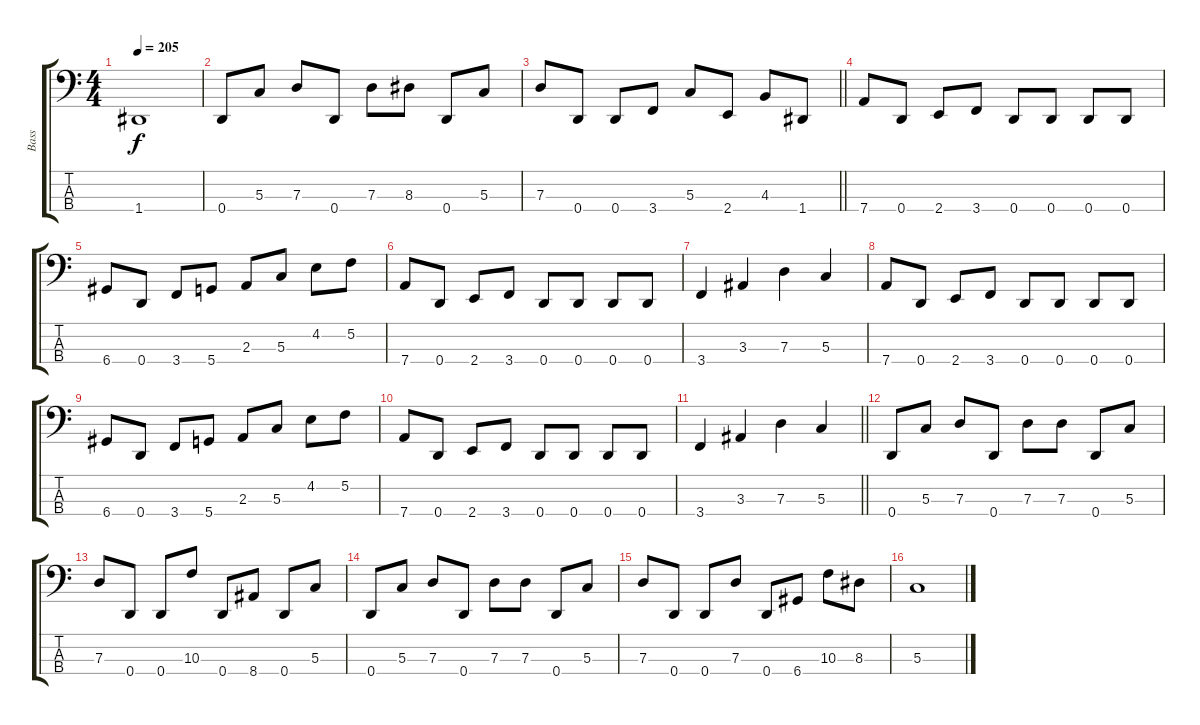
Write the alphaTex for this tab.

\track ("Bass" "Bass") {instrument electricbasspick}
\staff {score tabs}
\tuning (F2 C2 G1 D1) {hide}
\ts (4 4)
\tempo 205
\clef f4
\ks c
1.4.1{dy f} |
0.4.8 5.3.8 7.3.8 0.4.8 7.3.8 8.3.8 0.4.8 5.3.8 |
\barLineRight lightlight
7.3.8 0.4.8 0.4.8 3.4.8 5.3.8 2.4.8 4.3.8 1.4.8 |
7.4.8 0.4.8 2.4.8 3.4.8 0.4.8 0.4.8 0.4.8 0.4.8 |
6.4.8 0.4.8 3.4.8 5.4.8 2.3.8 5.3.8 4.2.8 5.2.8 |
7.4.8 0.4.8 2.4.8 3.4.8 0.4.8 0.4.8 0.4.8 0.4.8 |
3.4.4 3.3.4 7.3.4 5.3.4 |
7.4.8 0.4.8 2.4.8 3.4.8 0.4.8 0.4.8 0.4.8 0.4.8 |
6.4.8 0.4.8 3.4.8 5.4.8 2.3.8 5.3.8 4.2.8 5.2.8 |
7.4.8 0.4.8 2.4.8 3.4.8 0.4.8 0.4.8 0.4.8 0.4.8 |
\barLineRight lightlight
3.4.4 3.3.4 7.3.4 5.3.4 |
0.4.8 5.3.8 7.3.8 0.4.8 7.3.8 7.3.8 0.4.8 5.3.8 |
7.3.8 0.4.8 0.4.8 10.3.8 0.4.8 8.4.8 0.4.8 5.3.8 |
0.4.8 5.3.8 7.3.8 0.4.8 7.3.8 7.3.8 0.4.8 5.3.8 |
7.3.8 0.4.8 0.4.8 7.3.8 0.4.8 6.4.8 10.3.8 8.3.8 |
5.3.1
